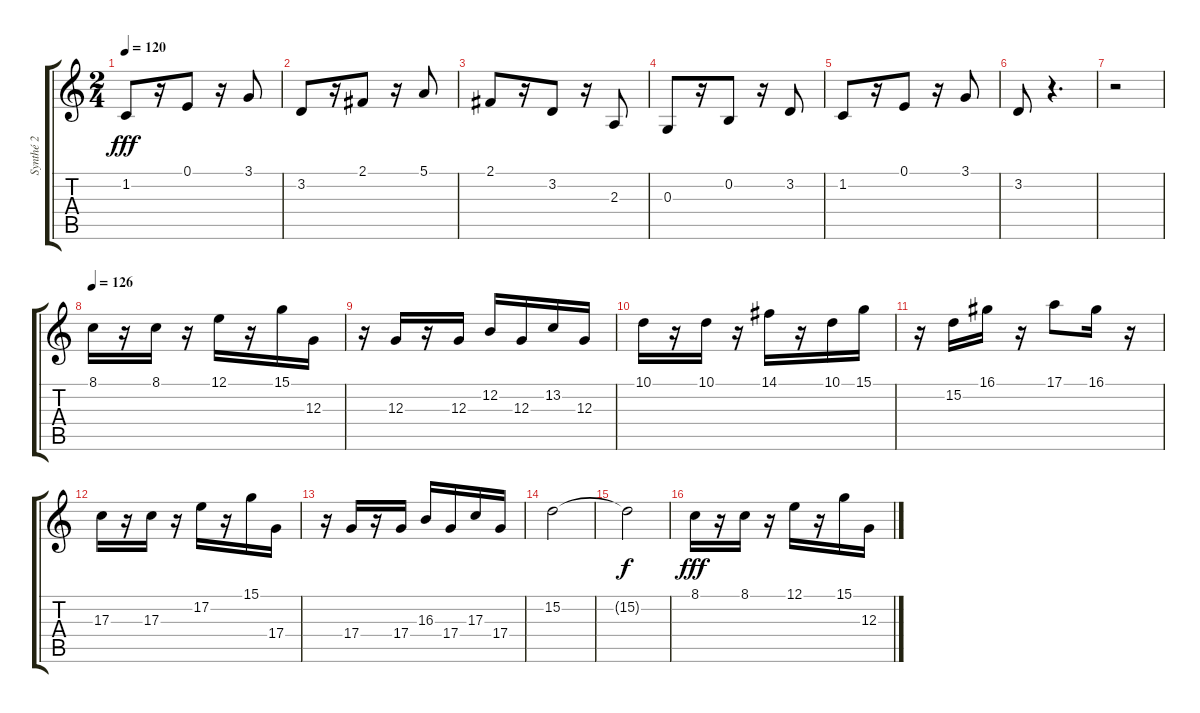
\track ("Synthé 2" "Synthé 2") {instrument brasssection}
\staff {score tabs}
\tuning (E4 B3 G3 D3 A2 E2) {hide}
\ts (2 4)
\tempo 120
\clef g2
\ks c
1.2.8{dy fff} r.16 0.1.8 r.16 3.1.8 |
3.2.8 r.16 2.1.8 r.16 5.1.8 |
2.1.8 r.16 3.2.8 r.16 2.3.8 |
0.3.8 r.16 0.2.8 r.16 3.2.8 |
1.2.8 r.16 0.1.8 r.16 3.1.8 |
3.2.8 r.4{d} |
r.2 |
\tempo 126
8.1.16 r.16 8.1.16 r.16 12.1.16 r.16 15.1.16 12.3.16 |
r.16 12.3.16 r.16 12.3.16 12.2.16 12.3.16 13.2.16 12.3.16 |
10.1.16 r.16 10.1.16 r.16 14.1.16 r.16 10.1.16 15.1.16 |
r.16 15.2.16 16.1.16 r.16 17.1.8 16.1.16 r.16 |
17.3.16 r.16 17.3.16 r.16 17.2.16 r.16 15.1.16 17.4.16 |
r.16 17.4.16 r.16 17.4.16 16.3.16 17.4.16 17.3.16 17.4.16 |
15.2.2 |
15.2{t}.2{dy f} |
8.1.16{dy fff} r.16 8.1.16 r.16 12.1.16 r.16 15.1.16 12.3.16
